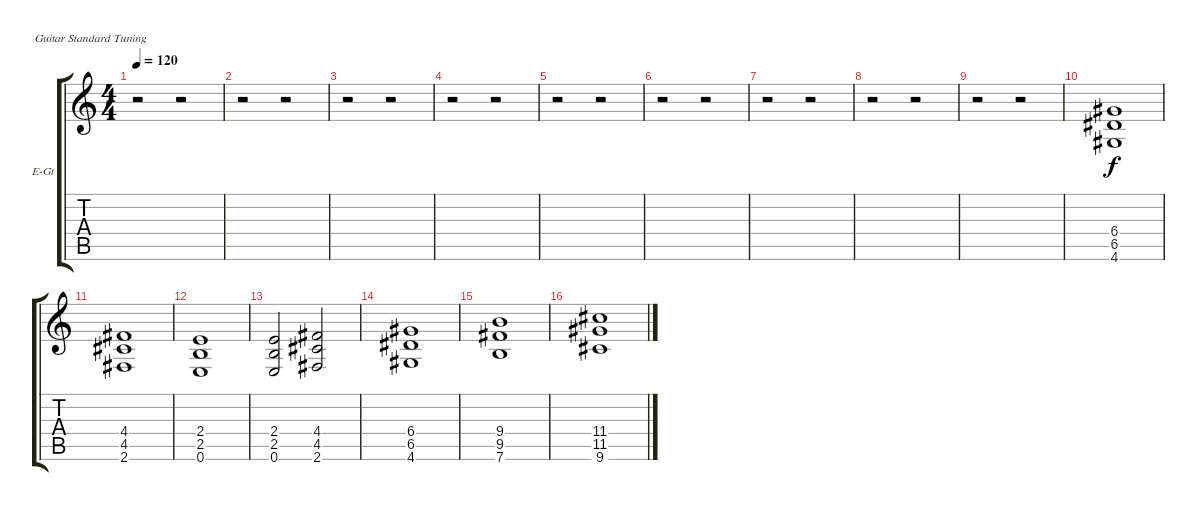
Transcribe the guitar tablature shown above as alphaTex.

\bracketExtendMode groupsimilarinstruments
\firstSystemTrackNameOrientation horizontal
\otherSystemsTrackNameOrientation horizontal
\track ("Äîðîæêà 3" "E-Gt") {instrument overdrivenguitar}
\staff {score tabs}
\tuning (E4 B3 G3 D3 A2 E2)
\ts (4 4)
\tempo 120
\clef g2
\ks c
r.2{dy f} r.2 |
r.2 r.2 |
r.2 r.2 |
r.2 r.2 |
r.2 r.2 |
r.2 r.2 |
r.2 r.2 |
r.2 r.2 |
r.2 r.2 |
(6.4 6.5 4.6).1 |
(4.4 4.5 2.6).1 |
(2.4 2.5 0.6).1 |
(2.4 2.5 0.6).2 (4.4 4.5 2.6).2 |
(6.4 6.5 4.6).1 |
(9.4 9.5 7.6).1 |
(11.4 11.5 9.6).1
